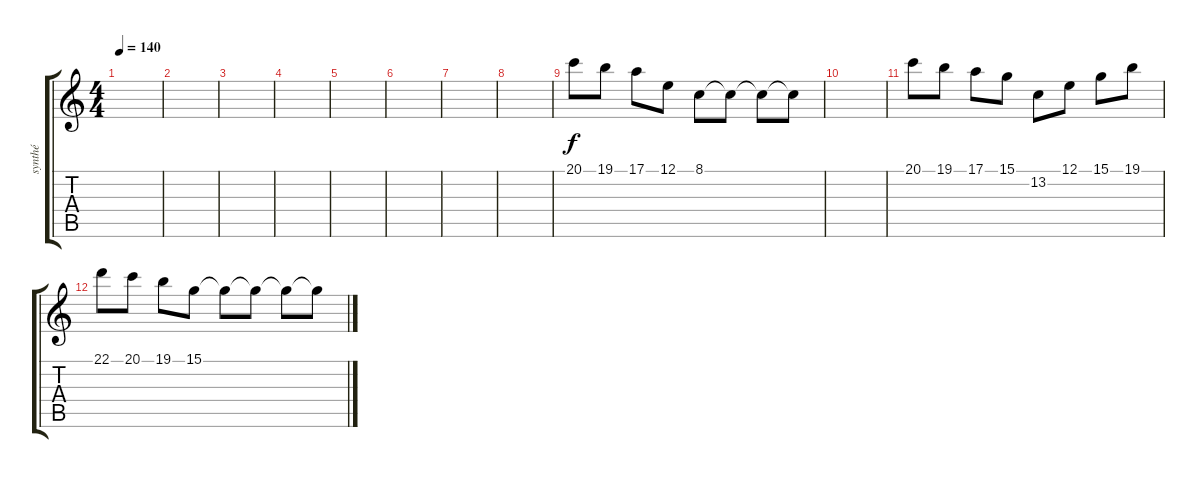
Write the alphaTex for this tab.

\track ("synthé" "synthé") {instrument stringensemble1}
\staff {score tabs}
\tuning (E4 B3 G3 D3 A2 E2) {hide}
\ts (4 4)
\tempo 140
\clef g2
\ks c
|
|
|
|
|
|
|
|
20.1.8{volume 8 instrument musicbox} 19.1.8 17.1.8 12.1.8 8.1.8 8.1{t}.8 8.1{t}.8 8.1{t}.8 |
|
20.1.8 19.1.8 17.1.8 15.1.8 13.2.8 12.1.8 15.1.8 19.1.8 |
22.1.8 20.1.8 19.1.8 15.1.8 15.1{t}.8 15.1{t}.8 15.1{t}.8 15.1{t}.8
